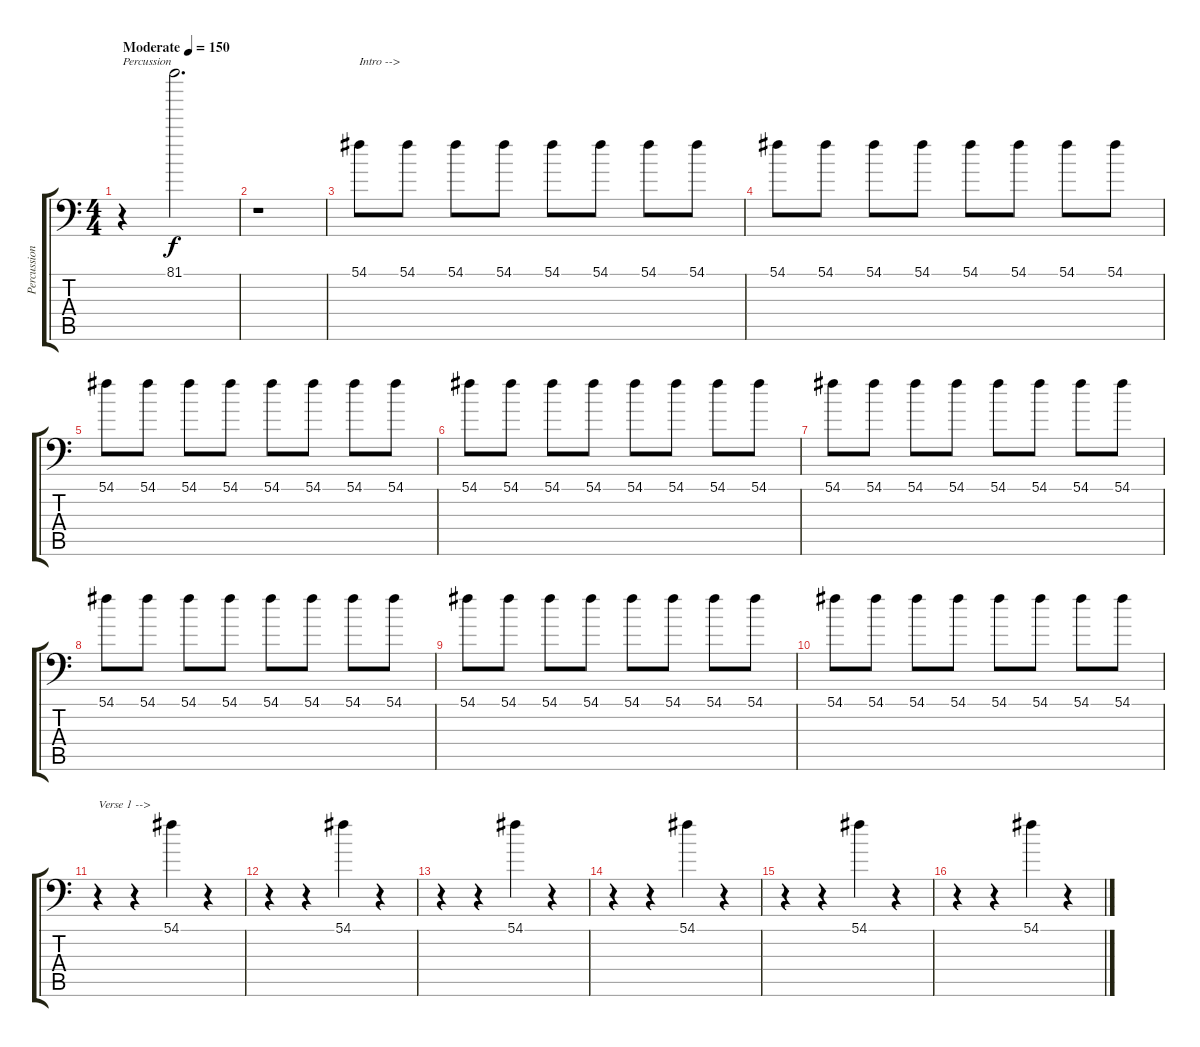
\track ("Percussion" "Percussion") {instrument acousticgrandpiano}
\staff {score tabs}
\tuning (C-1 C-1 C-1 C-1 C-1 C-1) {hide}
\ts (4 4)
\tempo (150 "Moderate")
\clef f4
\ks c
r.4{txt "Percussion" dy f instrument acousticgrandpiano} 81.1.2{d} |
r.1 |
54.1.8{txt "Intro -->"} 54.1.8 54.1.8 54.1.8 54.1.8 54.1.8 54.1.8 54.1.8 |
54.1.8 54.1.8 54.1.8 54.1.8 54.1.8 54.1.8 54.1.8 54.1.8 |
54.1.8 54.1.8 54.1.8 54.1.8 54.1.8 54.1.8 54.1.8 54.1.8 |
54.1.8 54.1.8 54.1.8 54.1.8 54.1.8 54.1.8 54.1.8 54.1.8 |
54.1.8 54.1.8 54.1.8 54.1.8 54.1.8 54.1.8 54.1.8 54.1.8 |
54.1.8 54.1.8 54.1.8 54.1.8 54.1.8 54.1.8 54.1.8 54.1.8 |
54.1.8 54.1.8 54.1.8 54.1.8 54.1.8 54.1.8 54.1.8 54.1.8 |
54.1.8 54.1.8 54.1.8 54.1.8 54.1.8 54.1.8 54.1.8 54.1.8 |
r.4{txt "Verse 1 -->"} r.4 54.1.4 r.4 |
r.4 r.4 54.1.4 r.4 |
r.4 r.4 54.1.4 r.4 |
r.4 r.4 54.1.4 r.4 |
r.4 r.4 54.1.4 r.4 |
r.4 r.4 54.1.4 r.4
